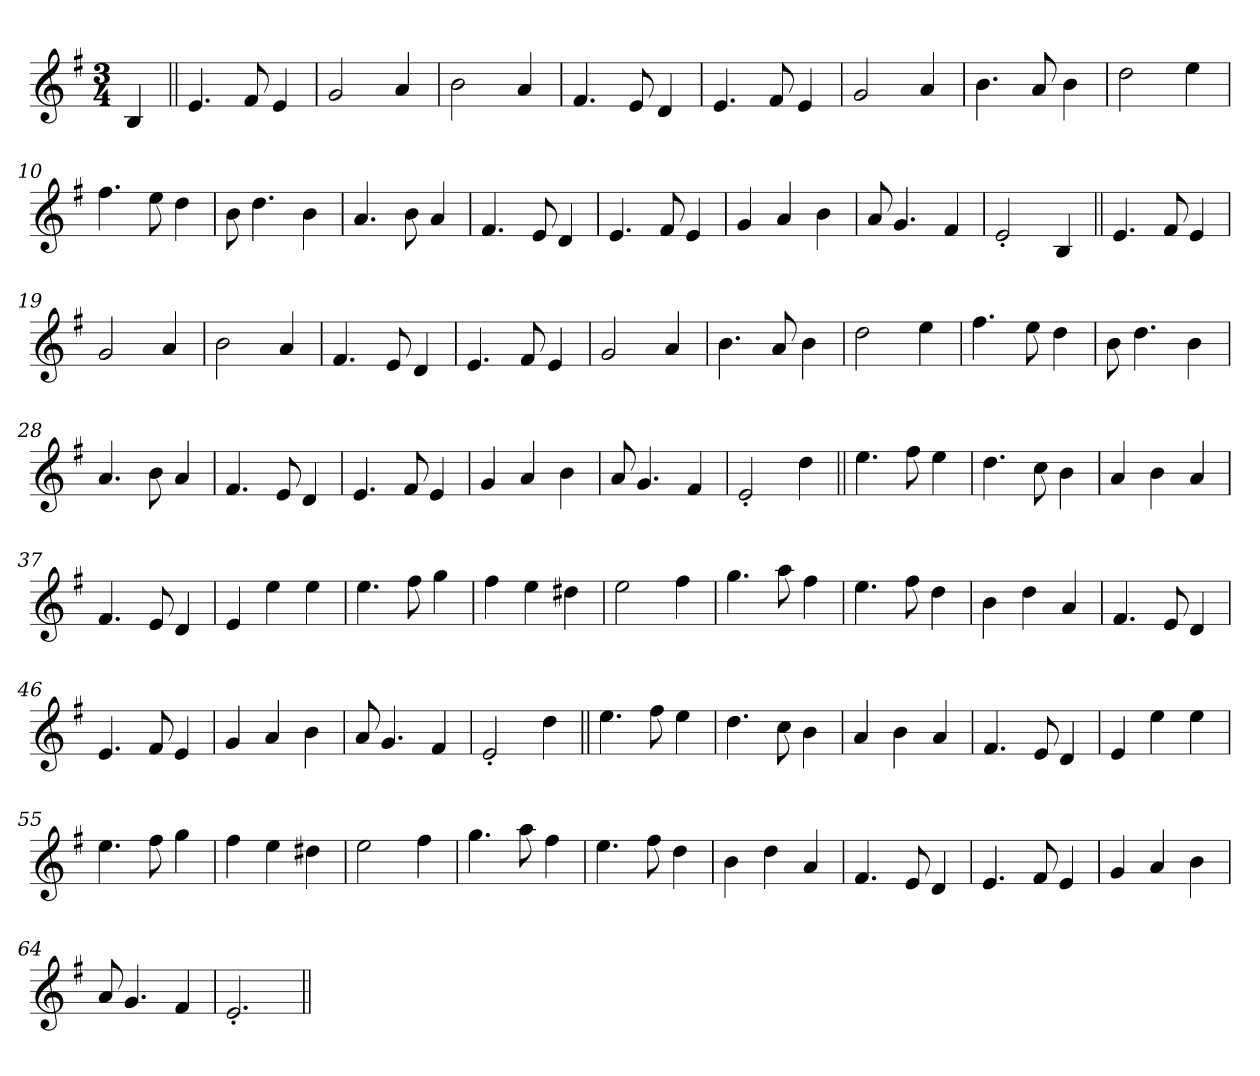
**kern
*part1
*staff1
*clefG2
*k[f#]
*e:
*M3/4
=1
4B/
=2||
4.e/
8f#/
4e/
=3
2g/
4a/
=4
2b\
4a/
=5
4.f#/
8e/
4d/
=6
4.e/
8f#/
4e/
=7
2g/
4a/
=8
4.b\
8a/
4b\
=9
2dd\
4ee\
=10
4.ff#\
8ee\
4dd\
=11
8b\
4.dd\
4b\
!!LO:LB:g=z
=12
4.a/
8b\
4a/
=13
4.f#/
8e/
4d/
=14
4.e/
8f#/
4e/
=15
4g/
4a/
4b\
=16
8a/
4.g/
4f#/
=17
2e'/
4B/
=18||
4.e/
8f#/
4e/
=19
2g/
4a/
=20
2b\
4a/
=21
4.f#/
8e/
4d/
!!LO:LB:g=z
=22
4.e/
8f#/
4e/
=23
2g/
4a/
=24
4.b\
8a/
4b\
=25
2dd\
4ee\
=26
4.ff#\
8ee\
4dd\
=27
8b\
4.dd\
4b\
=28
4.a/
8b\
4a/
=29
4.f#/
8e/
4d/
=30
4.e/
8f#/
4e/
=31
4g/
4a/
4b\
!!LO:LB:g=z
=32
8a/
4.g/
4f#/
=33
2e'/
4dd\
=34||
4.ee\
8ff#\
4ee\
=35
4.dd\
8cc\
4b\
=36
4a/
4b\
4a/
=37
4.f#/
8e/
4d/
=38
4e/
4ee\
4ee\
=39
4.ee\
8ff#\
4gg\
=40
4ff#\
4ee\
4dd#X\
=41
2ee\
4ff#\
!!LO:LB:g=z
=42
4.gg\
8aa\
4ff#\
=43
4.ee\
8ff#\
4dd\
=44
4b\
4dd\
4a/
=45
4.f#/
8e/
4d/
=46
4.e/
8f#/
4e/
=47
4g/
4a/
4b\
=48
8a/
4.g/
4f#/
=49
2e'/
4dd\
=50||
4.ee\
8ff#\
4ee\
=51
4.dd\
8cc\
4b\
!!LO:LB:g=z
=52
4a/
4b\
4a/
=53
4.f#/
8e/
4d/
=54
4e/
4ee\
4ee\
=55
4.ee\
8ff#\
4gg\
=56
4ff#\
4ee\
4dd#X\
=57
2ee\
4ff#\
=58
4.gg\
8aa\
4ff#\
=59
4.ee\
8ff#\
4dd\
=60
4b\
4dd\
4a/
=61
4.f#/
8e/
4d/
!!LO:LB:g=z
=62
4.e/
8f#/
4e/
=63
4g/
4a/
4b\
=64
8a/
4.g/
4f#/
=65
2.e'/
=||
*-
